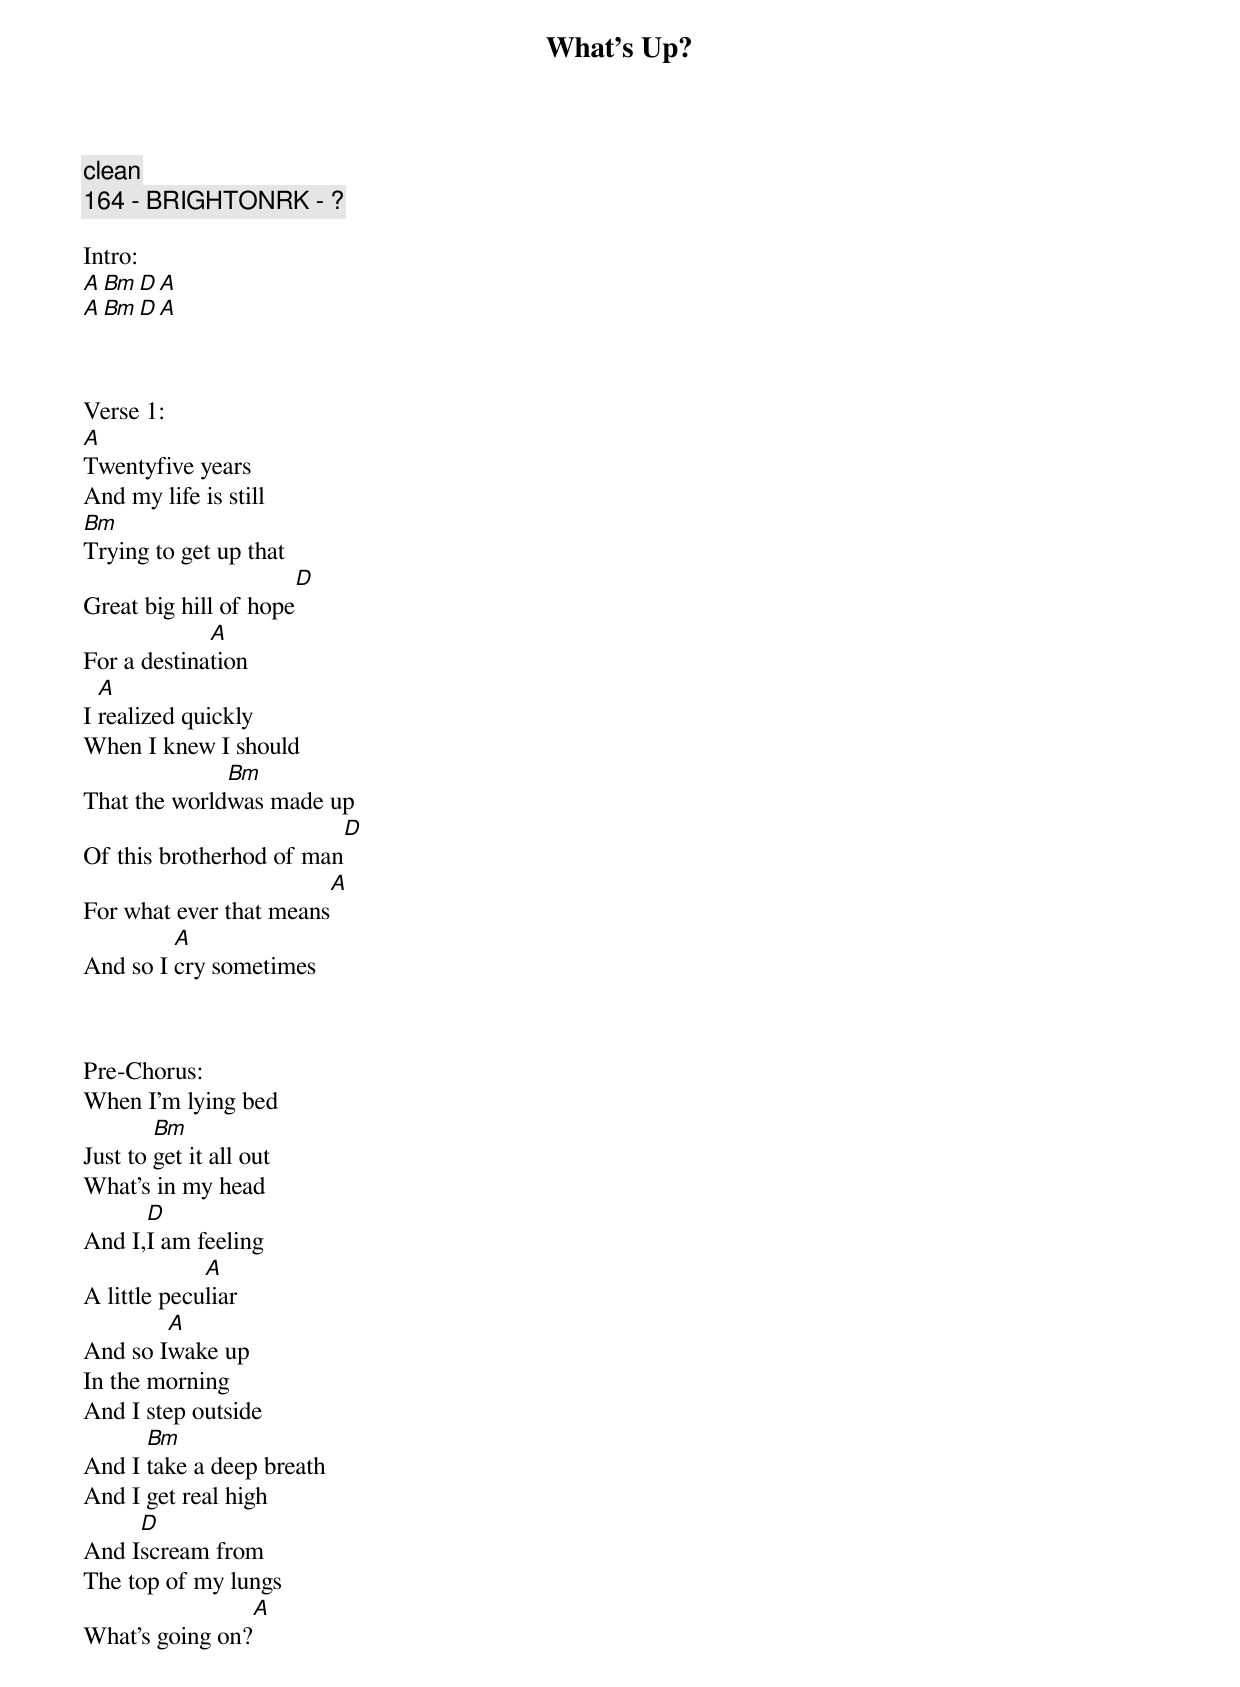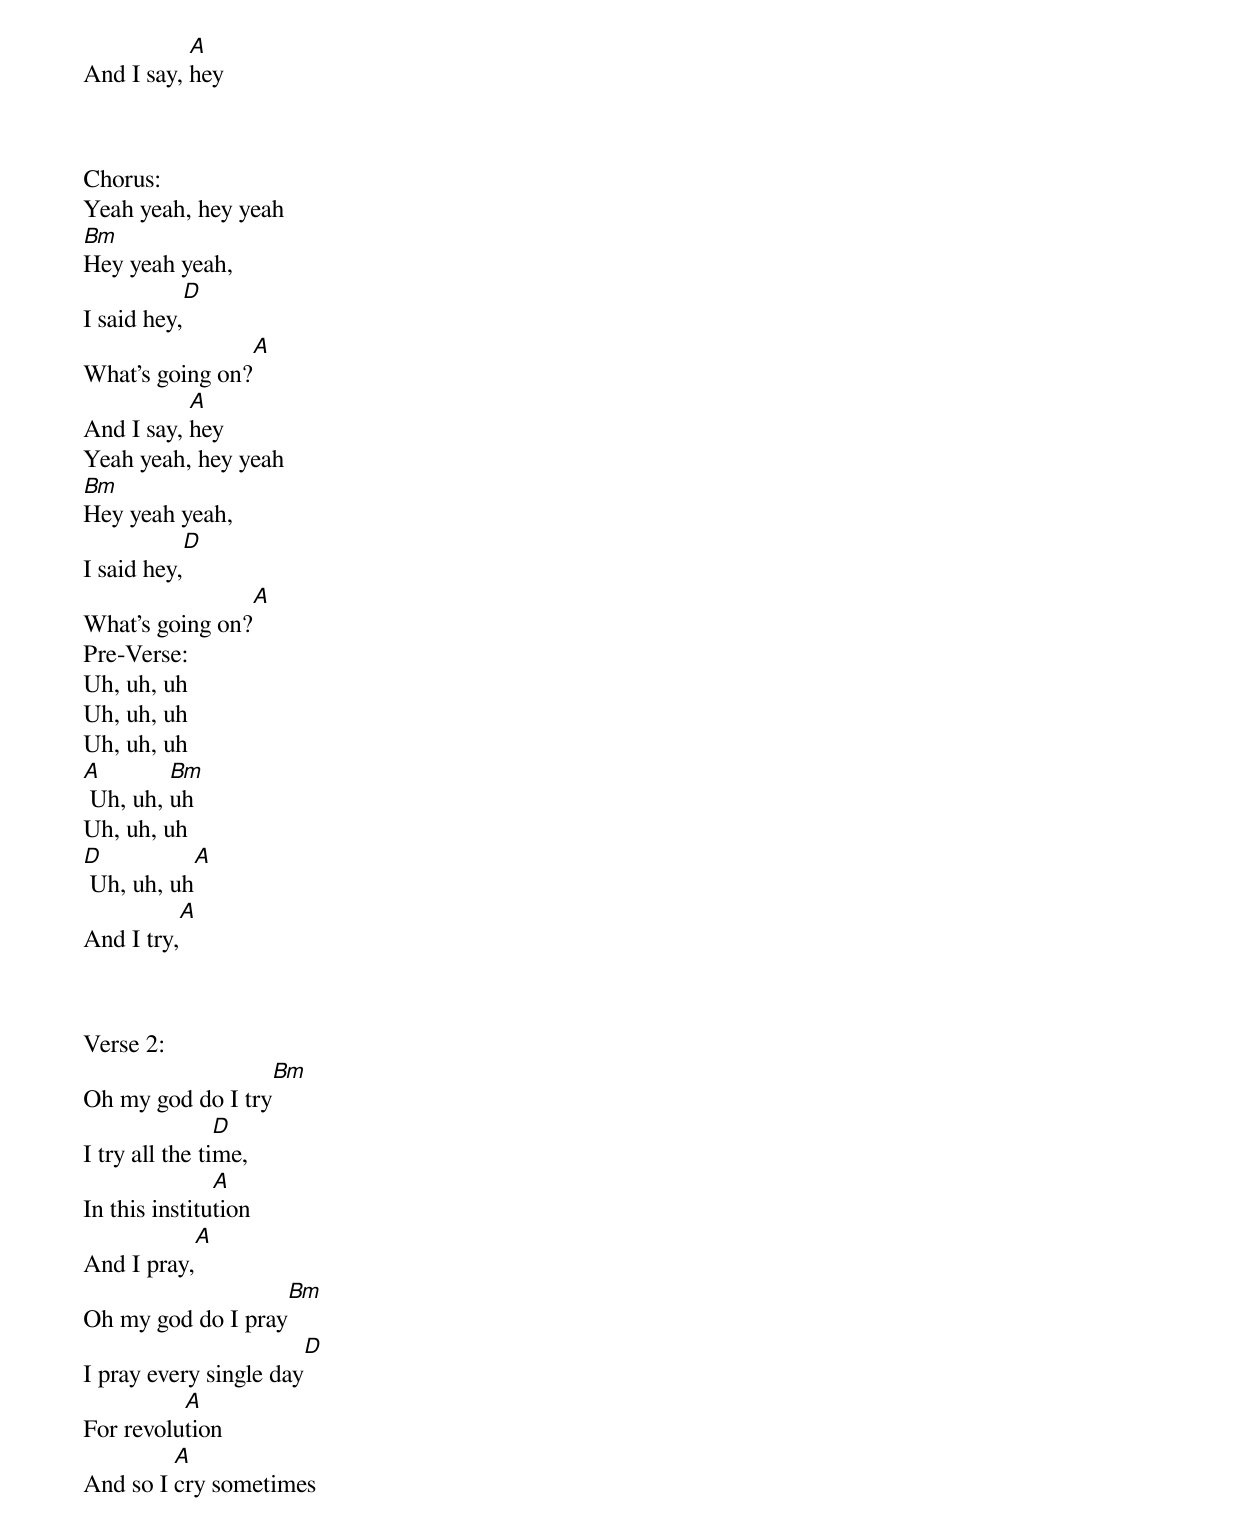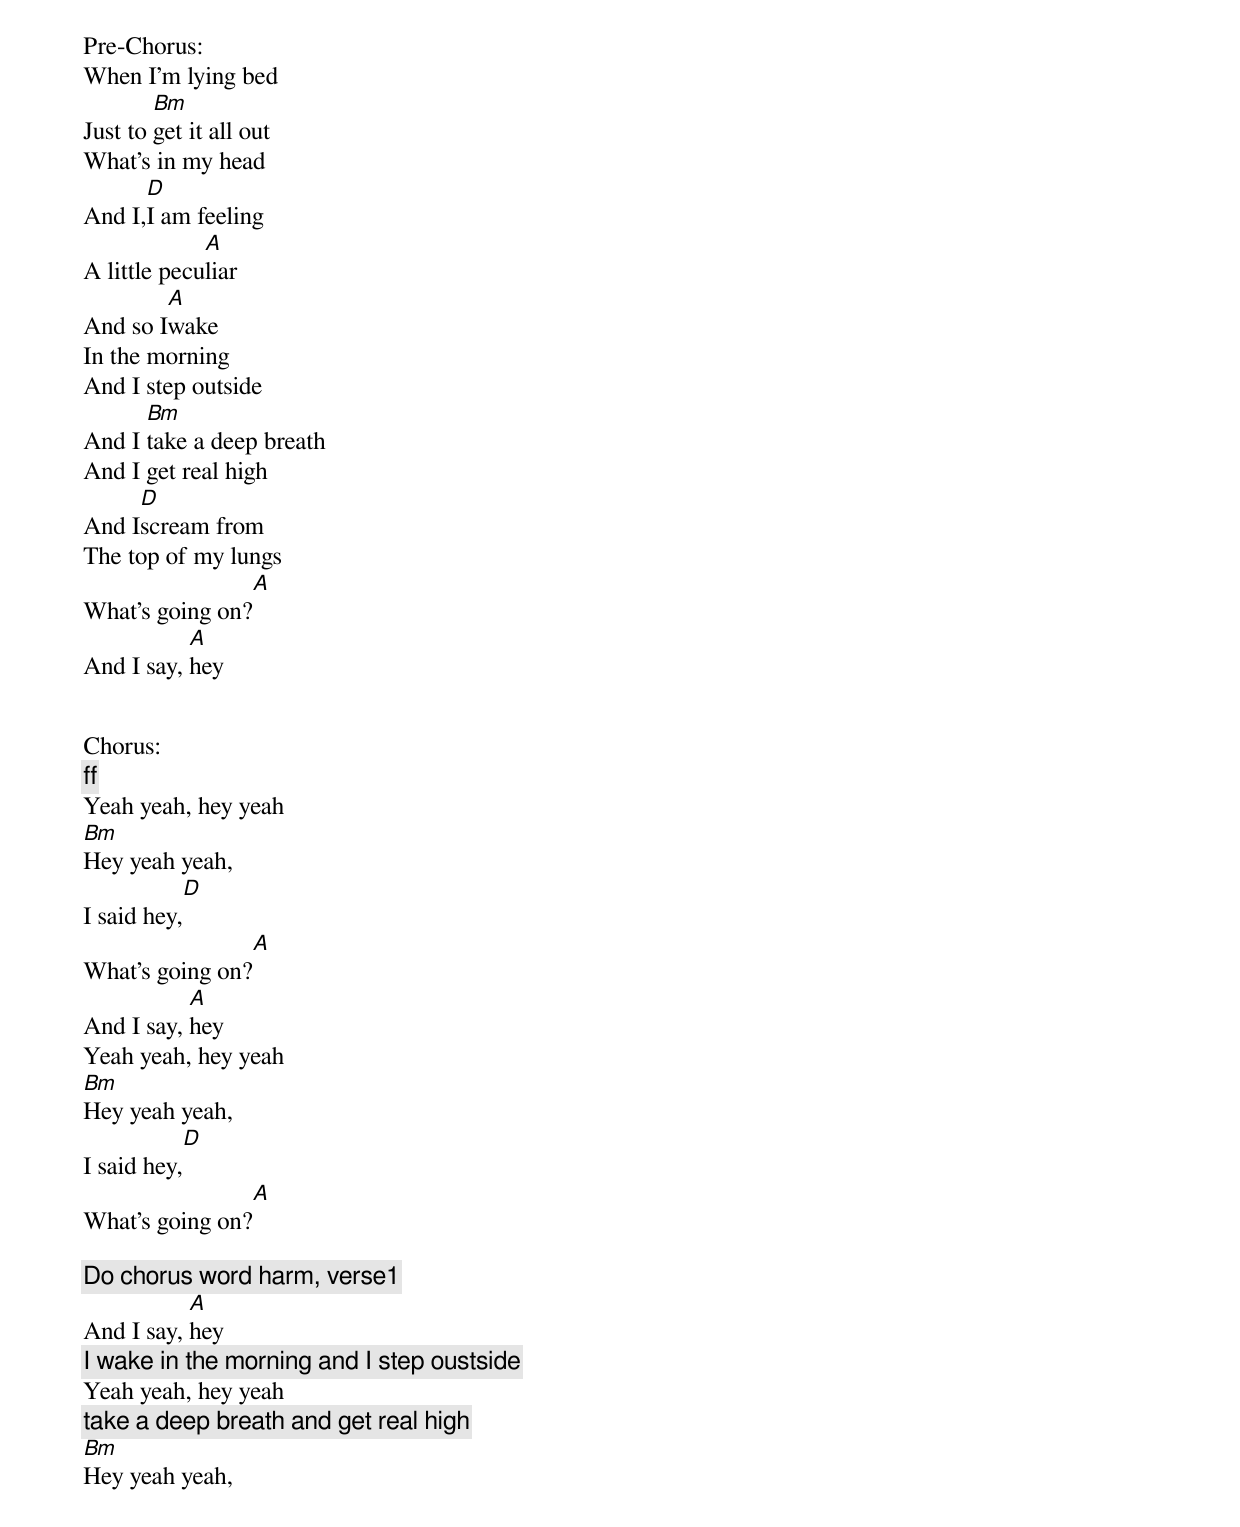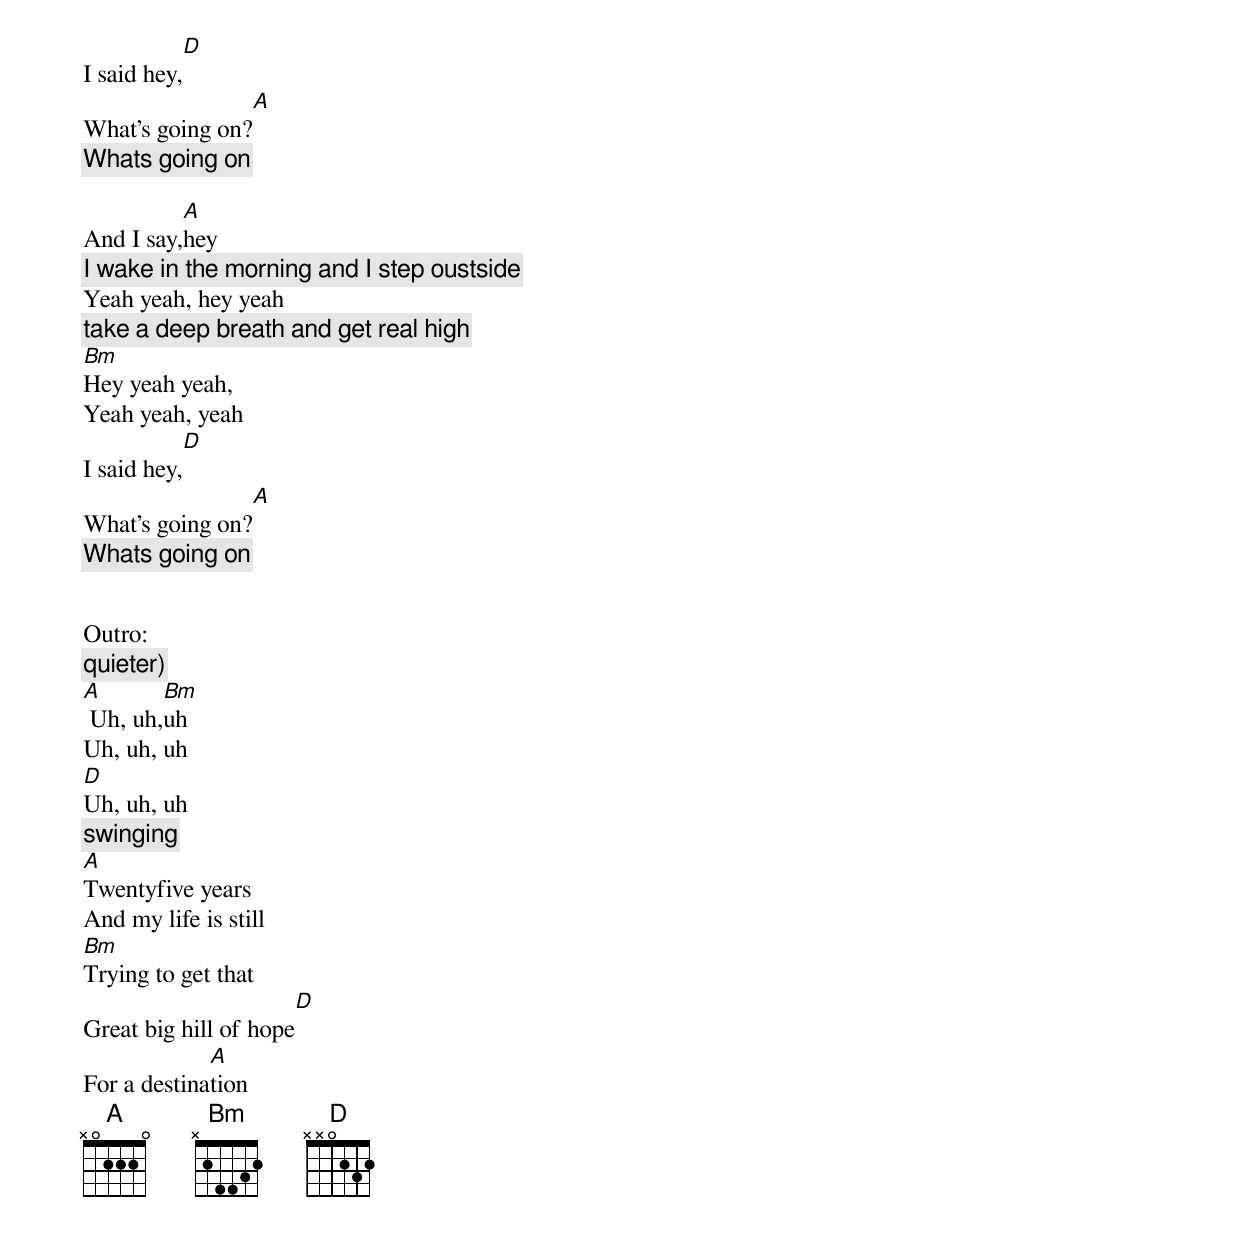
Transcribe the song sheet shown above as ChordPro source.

{title:What's Up?}
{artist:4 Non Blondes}
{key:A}
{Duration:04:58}
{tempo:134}

{c:clean}
{c:164 - BRIGHTONRK - ?}

Intro:
[A Bm D A]
[A Bm D A]



Verse 1:
[A]Twentyfive years
And my life is still
[Bm]Trying to get up that
Great big hill of hope[D]
For a destina[A]tion
I [A]realized quickly
When I knew I should
That the world[Bm]was made up
Of this brotherhod of man[D]
For what ever that means[A]
And so I [A]cry sometimes



Pre-Chorus:
When I'm lying bed
Just to [Bm]get it all out
What's in my head
And I,[D]I am feeling
A little pecu[A]liar
And so I[A]wake up
In the morning
And I step outside
And I [Bm]take a deep breath
And I get real high
And I[D]scream from
The top of my lungs
What's going on?[A]
And I say, [A]hey



Chorus:
Yeah yeah, hey yeah
[Bm]Hey yeah yeah,
I said hey,[D]
What's going on?[A]
And I say, [A]hey
Yeah yeah, hey yeah
[Bm]Hey yeah yeah,
I said hey,[D]
What's going on?[A]
Pre-Verse:
Uh, uh, uh
Uh, uh, uh
Uh, uh, uh
[A] Uh, uh, [Bm]uh
Uh, uh, uh
[D] Uh, uh, uh[A]
And I try,[A]



Verse 2:
Oh my god do I try[Bm]
I try all the ti[D]me,
In this institu[A]tion
And I pray,[A]
Oh my god do I pray[Bm]
I pray every single day[D]
For revolu[A]tion
And so I [A]cry sometimes



Pre-Chorus:
When I'm lying bed
Just to [Bm]get it all out
What's in my head
And I,[D]I am feeling
A little pecu[A]liar
And so I[A]wake
In the morning
And I step outside
And I [Bm]take a deep breath
And I get real high
And I[D]scream from
The top of my lungs
What's going on?[A]
And I say, [A]hey


Chorus:
{c:ff}
Yeah yeah, hey yeah
[Bm]Hey yeah yeah,
I said hey,[D]
What's going on?[A]
And I say, [A]hey
Yeah yeah, hey yeah
[Bm]Hey yeah yeah,
I said hey,[D]
What's going on?[A]

{c:Do chorus word harm, verse1}
And I say, [A]hey
{c:I wake in the morning and I step oustside}
Yeah yeah, hey yeah
{c: take a deep breath and get real high}
[Bm]Hey yeah yeah,
I said hey,[D]
What's going on?[A]
{c:Whats going on}

And I say,[A]hey
{c:I wake in the morning and I step oustside}
Yeah yeah, hey yeah
{c: take a deep breath and get real high}
[Bm]Hey yeah yeah,
Yeah yeah, yeah
I said hey,[D]
What's going on?[A]
{c:Whats going on}


Outro:
{c:quieter)}
[A] Uh, uh,[Bm]uh
Uh, uh, uh
[D]Uh, uh, uh
{c:swinging}
[A]Twentyfive years
And my life is still
[Bm]Trying to get that
Great big hill of hope[D]
For a destina[A]tion
